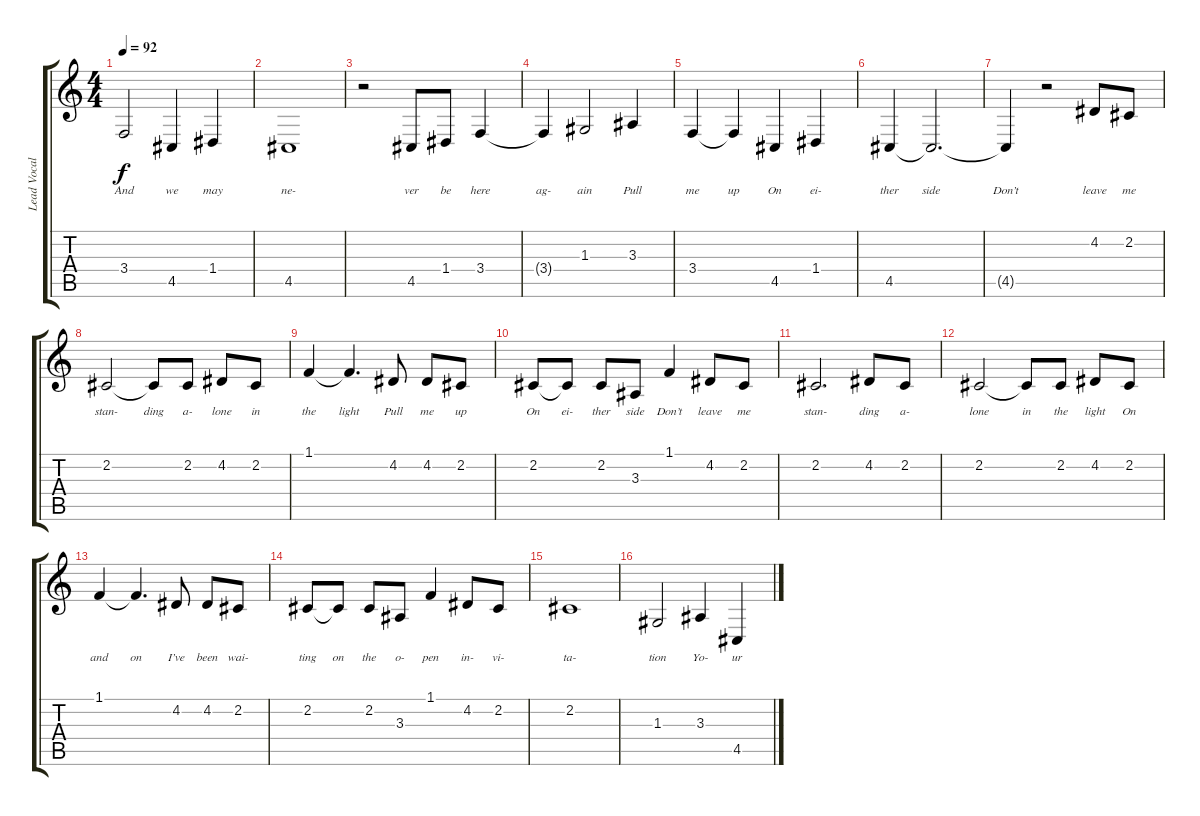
\track ("Lead Vocal (Peter Hayes)" "Lead Vocal") {instrument acousticgrandpiano}
\staff {score tabs}
\tuning (E4 B3 G3 D3 A2 E2) {hide}
\ts (4 4)
\tempo 92
\clef g2
\ks c
3.4.2{lyrics (0 "And") lyrics (1 "") lyrics (2 "") lyrics (3 "") lyrics (4 "") dy f} 4.5.4{lyrics (0 "we") lyrics (1 "") lyrics (2 "") lyrics (3 "") lyrics (4 "")} 1.4.4{lyrics (0 "may") lyrics (1 "") lyrics (2 "") lyrics (3 "") lyrics (4 "")} |
4.5.1{lyrics (0 "ne-") lyrics (1 "") lyrics (2 "") lyrics (3 "") lyrics (4 "")} |
r.2 4.5.8{lyrics (0 "ver") lyrics (1 "") lyrics (2 "") lyrics (3 "") lyrics (4 "")} 1.4.8{lyrics (0 "be") lyrics (1 "") lyrics (2 "") lyrics (3 "") lyrics (4 "")} 3.4.4{lyrics (0 "here") lyrics (1 "") lyrics (2 "") lyrics (3 "") lyrics (4 "")} |
3.4{t}.4{lyrics (0 "ag-") lyrics (1 "") lyrics (2 "") lyrics (3 "") lyrics (4 "")} 1.3.2{lyrics (0 "ain") lyrics (1 "") lyrics (2 "") lyrics (3 "") lyrics (4 "")} 3.3.4{lyrics (0 "Pull") lyrics (1 "") lyrics (2 "") lyrics (3 "") lyrics (4 "")} |
3.4.4{lyrics (0 "me") lyrics (1 "") lyrics (2 "") lyrics (3 "") lyrics (4 "")} 3.4{t}.4{lyrics (0 "up") lyrics (1 "") lyrics (2 "") lyrics (3 "") lyrics (4 "")} 4.5.4{lyrics (0 "On") lyrics (1 "") lyrics (2 "") lyrics (3 "") lyrics (4 "")} 1.4.4{lyrics (0 "ei-") lyrics (1 "") lyrics (2 "") lyrics (3 "") lyrics (4 "")} |
4.5.4{lyrics (0 "ther") lyrics (1 "") lyrics (2 "") lyrics (3 "") lyrics (4 "")} 4.5{t}.2{d lyrics (0 "side") lyrics (1 "") lyrics (2 "") lyrics (3 "") lyrics (4 "")} |
4.5{t}.4{lyrics (0 "Don’t") lyrics (1 "") lyrics (2 "") lyrics (3 "") lyrics (4 "")} r.2 4.2.8{lyrics (0 "leave") lyrics (1 "") lyrics (2 "") lyrics (3 "") lyrics (4 "")} 2.2.8{lyrics (0 "me") lyrics (1 "") lyrics (2 "") lyrics (3 "") lyrics (4 "")} |
2.2.2{lyrics (0 "stan-") lyrics (1 "") lyrics (2 "") lyrics (3 "") lyrics (4 "")} 2.2{t}.8{lyrics (0 "ding") lyrics (1 "") lyrics (2 "") lyrics (3 "") lyrics (4 "")} 2.2.8{lyrics (0 "a-") lyrics (1 "") lyrics (2 "") lyrics (3 "") lyrics (4 "")} 4.2.8{lyrics (0 "lone") lyrics (1 "") lyrics (2 "") lyrics (3 "") lyrics (4 "")} 2.2.8{lyrics (0 "in") lyrics (1 "") lyrics (2 "") lyrics (3 "") lyrics (4 "")} |
1.1.4{lyrics (0 "the") lyrics (1 "") lyrics (2 "") lyrics (3 "") lyrics (4 "")} 1.1{t}.4{d lyrics (0 "light") lyrics (1 "") lyrics (2 "") lyrics (3 "") lyrics (4 "")} 4.2.8{lyrics (0 "Pull") lyrics (1 "") lyrics (2 "") lyrics (3 "") lyrics (4 "")} 4.2.8{lyrics (0 "me") lyrics (1 "") lyrics (2 "") lyrics (3 "") lyrics (4 "")} 2.2.8{lyrics (0 "up") lyrics (1 "") lyrics (2 "") lyrics (3 "") lyrics (4 "")} |
2.2.8{lyrics (0 "On") lyrics (1 "") lyrics (2 "") lyrics (3 "") lyrics (4 "")} 2.2{t}.8{lyrics (0 "ei-") lyrics (1 "") lyrics (2 "") lyrics (3 "") lyrics (4 "")} 2.2.8{lyrics (0 "ther") lyrics (1 "") lyrics (2 "") lyrics (3 "") lyrics (4 "")} 3.3.8{lyrics (0 "side") lyrics (1 "") lyrics (2 "") lyrics (3 "") lyrics (4 "")} 1.1.4{lyrics (0 "Don’t") lyrics (1 "") lyrics (2 "") lyrics (3 "") lyrics (4 "")} 4.2.8{lyrics (0 "leave") lyrics (1 "") lyrics (2 "") lyrics (3 "") lyrics (4 "")} 2.2.8{lyrics (0 "me") lyrics (1 "") lyrics (2 "") lyrics (3 "") lyrics (4 "")} |
2.2.2{d lyrics (0 "stan-") lyrics (1 "") lyrics (2 "") lyrics (3 "") lyrics (4 "")} 4.2.8{lyrics (0 "ding") lyrics (1 "") lyrics (2 "") lyrics (3 "") lyrics (4 "")} 2.2.8{lyrics (0 "a-") lyrics (1 "") lyrics (2 "") lyrics (3 "") lyrics (4 "")} |
2.2.2{lyrics (0 "lone") lyrics (1 "") lyrics (2 "") lyrics (3 "") lyrics (4 "")} 2.2{t}.8{lyrics (0 "in") lyrics (1 "") lyrics (2 "") lyrics (3 "") lyrics (4 "")} 2.2.8{lyrics (0 "the") lyrics (1 "") lyrics (2 "") lyrics (3 "") lyrics (4 "")} 4.2.8{lyrics (0 "light") lyrics (1 "") lyrics (2 "") lyrics (3 "") lyrics (4 "")} 2.2.8{lyrics (0 "On") lyrics (1 "") lyrics (2 "") lyrics (3 "") lyrics (4 "")} |
1.1.4{lyrics (0 "and") lyrics (1 "") lyrics (2 "") lyrics (3 "") lyrics (4 "")} 1.1{t}.4{d lyrics (0 "on") lyrics (1 "") lyrics (2 "") lyrics (3 "") lyrics (4 "")} 4.2.8{lyrics (0 "I’ve") lyrics (1 "") lyrics (2 "") lyrics (3 "") lyrics (4 "")} 4.2.8{lyrics (0 "been") lyrics (1 "") lyrics (2 "") lyrics (3 "") lyrics (4 "")} 2.2.8{lyrics (0 "wai-") lyrics (1 "") lyrics (2 "") lyrics (3 "") lyrics (4 "")} |
2.2.8{lyrics (0 "ting") lyrics (1 "") lyrics (2 "") lyrics (3 "") lyrics (4 "")} 2.2{t}.8{lyrics (0 "on") lyrics (1 "") lyrics (2 "") lyrics (3 "") lyrics (4 "")} 2.2.8{lyrics (0 "the") lyrics (1 "") lyrics (2 "") lyrics (3 "") lyrics (4 "")} 3.3.8{lyrics (0 "o-") lyrics (1 "") lyrics (2 "") lyrics (3 "") lyrics (4 "")} 1.1.4{lyrics (0 "pen") lyrics (1 "") lyrics (2 "") lyrics (3 "") lyrics (4 "")} 4.2.8{lyrics (0 "in-") lyrics (1 "") lyrics (2 "") lyrics (3 "") lyrics (4 "")} 2.2.8{lyrics (0 "vi-") lyrics (1 "") lyrics (2 "") lyrics (3 "") lyrics (4 "")} |
2.2.1{lyrics (0 "ta-") lyrics (1 "") lyrics (2 "") lyrics (3 "") lyrics (4 "")} |
1.3.2{lyrics (0 "tion") lyrics (1 "") lyrics (2 "") lyrics (3 "") lyrics (4 "")} 3.3.4{lyrics (0 "Yo-") lyrics (1 "") lyrics (2 "") lyrics (3 "") lyrics (4 "")} 4.5.4{lyrics (0 "ur") lyrics (1 "") lyrics (2 "") lyrics (3 "") lyrics (4 "")}
